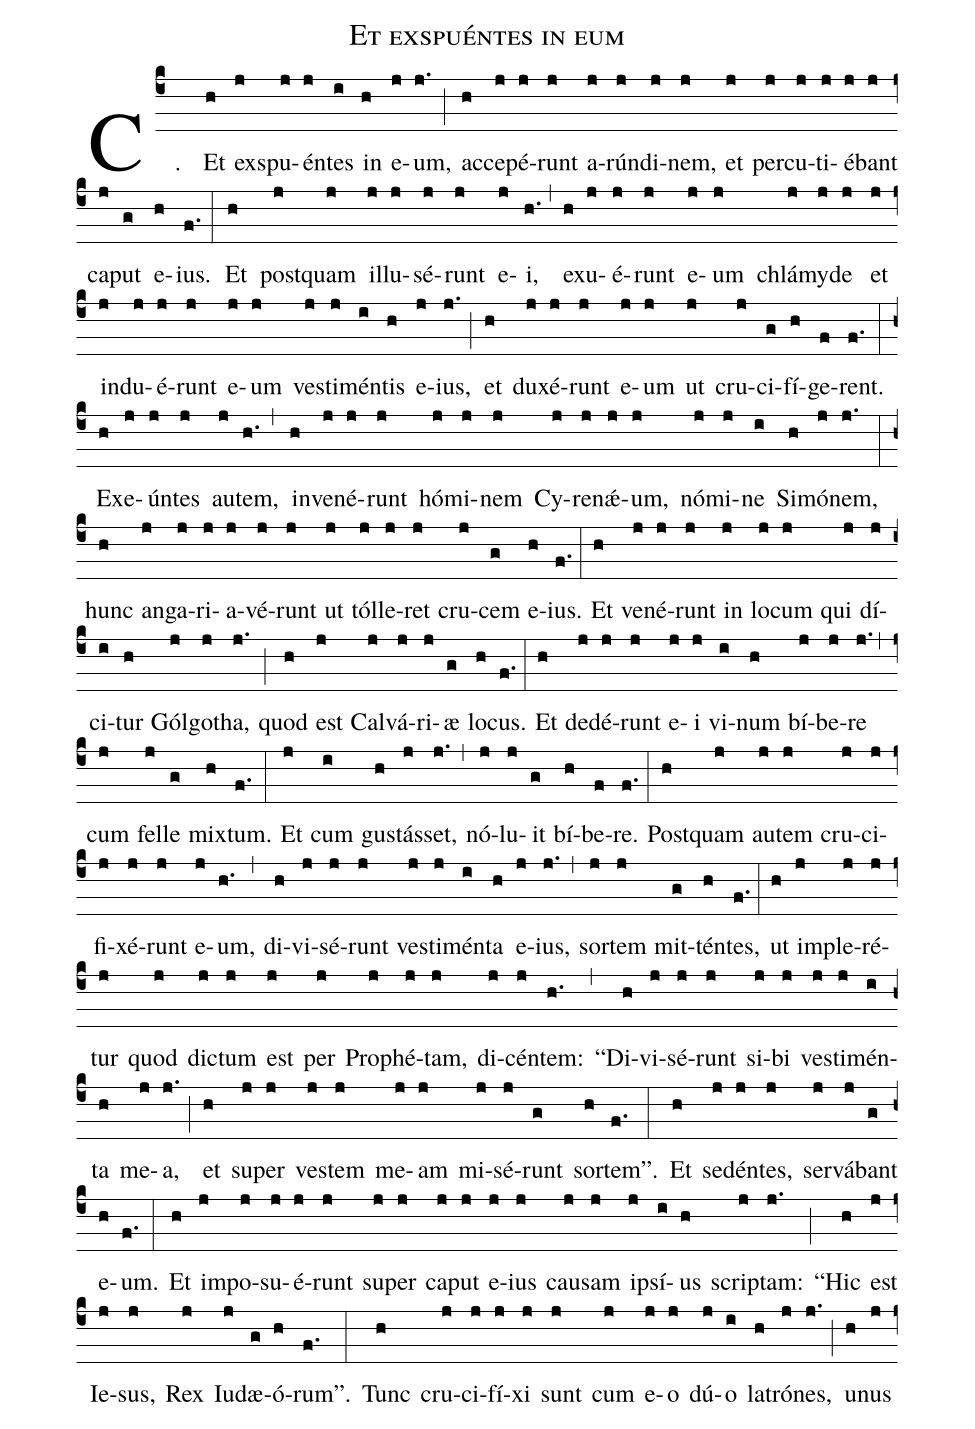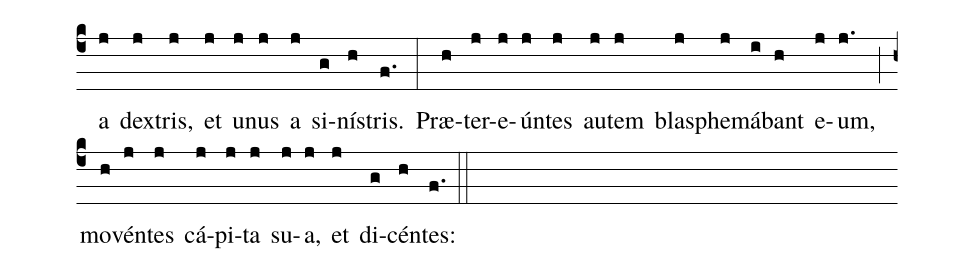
name: Et exspuéntes in eum;
%%
(c4)

C.( )
Et(h) ex(j)spu(j)én(j)tes(i) in(h) e(j)um,(j.) (;)
ac(h)ce(j)pé(j)runt(j) a(j)rún(j)di(j)nem,(j) et(j) per(j)cu(j)ti(j)é(j)bant(j) ca(j)put(g) e(h)ius.(f.) (:)
Et(h) post(j)quam(j) il(j)lu(j)sé(j)runt(j) e(j)i,(h.) (,)
ex(h)u(j)é(j)runt(j) e(j)um(j) chlá(j)my(j)de(j) et(j) ind(j)u(j)é(j)runt(j) e(j)um(j) ves(j)ti(j)mén(i)tis(h) e(j)ius,(j.) (;)
et(h) du(j)xé(j)runt(j) e(j)um(j) ut(j) cru(j)ci(g)fí(h)ge(f)rent.(f.) (:)
Ex(h)e(j)ún(j)tes(j) au(j)tem,(h.) (,)
in(h)ve(j)né(j)runt(j) hó(j)mi(j)nem(j) Cy(j)re(j)nǽ(j)um,(j) nó(j)mi(j)ne(i) Si(h)mó(j)nem,(j.) (:)
hunc(h) an(j)ga(j)ri(j)a(j)vé(j)runt(j) ut(j) tól(j)le(j)ret(j) cru(j)cem(g) e(h)ius.(f.) (:)
Et(h) ve(j)né(j)runt(j) in(j) lo(j)cum(j) qui(j) dí(j)ci(i)tur(h) Gól(j)go(j)tha,(j.) (;)
quod(h) est(j) Cal(j)vá(j)ri(j)æ(g) lo(h)cus.(f.) (:)
Et(h) de(j)dé(j)runt(j) e(j)i(j) vi(i)num(h) bí(j)be(j)re(j.) (,)
cum(j) fel(j)le(g) mix(h)tum.(f.) (:)
Et(j) cum(i) gus(h)tás(j)set,(j.) (,)
nó(j)lu(j)it(g) bí(h)be(f)re.(f.) (:)
Post(h)quam(j) au(j)tem(j) cru(j)ci(j)fi(j)xé(j)runt(j) e(j)um,(h.) (,)
di(h)vi(j)sé(j)runt(j) ves(j)ti(j)mén(i)ta(h) e(j)ius,(j.) (,)
sor(j)tem(j) mit(g)tén(h)tes,(f.) (:)
ut(h) im(j)ple(j)ré(j)tur(j) quod(j) dic(j)tum(j) est(j) per(j) Pro(j)phé(j)tam,(j) di(j)cén(j)tem:(h.) (,)
“Di(h)vi(j)sé(j)runt(j) si(j)bi(j) ves(j)ti(j)mén(i)ta(h) me(j)a,(j.) (;)
et(h) su(j)per(j) ves(j)tem(j) me(j)am(j) mi(j)sé(j)runt(g) sor(h)tem”.(f.) (:)
Et(h) se(j)dén(j)tes,(j) ser(j)vá(j)bant(g) e(h)um.(f.) (:)
Et(h) im(j)po(j)su(j)é(j)runt(j) su(j)per(j) ca(j)put(j) e(j)ius(j) cau(j)sam(j) ip(j)sí(i)us(h) scrip(j)tam:(j.) (;)
“Hic(h) est(j) Ie(j)sus,(j) Rex(j) Iu(j)dæ(g)ó(h)rum”.(f.) (:)
Tunc(h) cru(j)ci(j)fí(j)xi(j) sunt(j) cum(j) e(j)o(j) dú(j)o(i) la(h)tró(j)nes,(j.) (;)
u(h)nus(j) a(j) dex(j)tris,(j) et(j) u(j)nus(j) a(j) si(g)nís(h)tris.(f.) (:)
Præ(h)ter(j)e(j)ún(j)tes(j) au(j)tem(j) blas(j)phe(j)má(i)bant(h) e(j)um,(j.) (;)
mo(h)vén(j)tes(j) cá(j)pi(j)ta(j) su(j)a,(j) et(j) di(g)cén(h)tes:(f.) (::)
